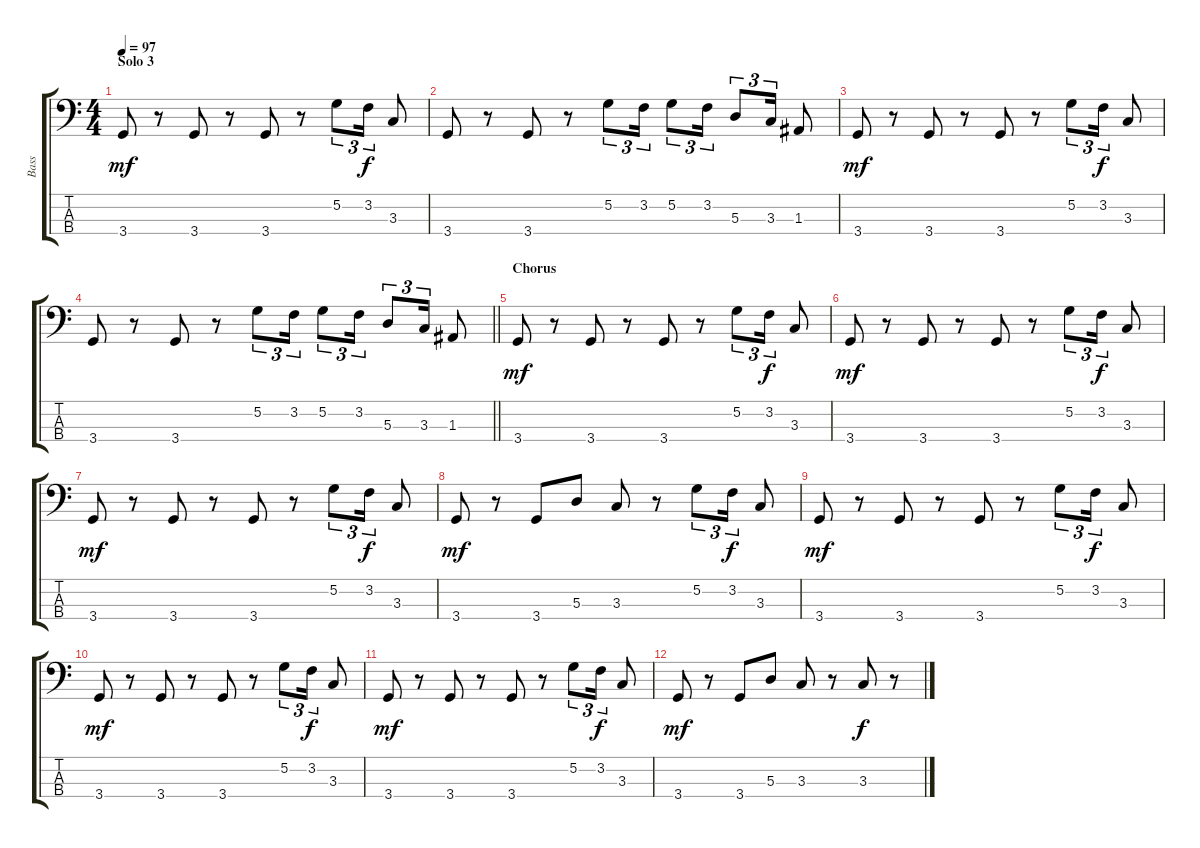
\track ("Bass" "Bass") {instrument electricbassfinger}
\staff {score tabs}
\tuning (G2 D2 A1 E1) {hide}
\ts (4 4)
\section ("" "Solo 3")
\tempo 97
\clef f4
\ks c
3.4.8{dy mf} r.8 3.4.8 r.8 3.4.8 r.8 5.2.8{tu (3 2)} 3.2.16{tu (3 2) dy f} 3.3.8 |
3.4.8 r.8 3.4.8 r.8 5.2.8{tu (3 2)} 3.2.16{tu (3 2)} 5.2.8{tu (3 2)} 3.2.16{tu (3 2)} 5.3.8{tu (3 2)} 3.3.16{tu (3 2)} 1.3.8 |
3.4.8{dy mf} r.8 3.4.8 r.8 3.4.8 r.8 5.2.8{tu (3 2)} 3.2.16{tu (3 2) dy f} 3.3.8 |
\barLineRight lightlight
3.4.8 r.8 3.4.8 r.8 5.2.8{tu (3 2)} 3.2.16{tu (3 2)} 5.2.8{tu (3 2)} 3.2.16{tu (3 2)} 5.3.8{tu (3 2)} 3.3.16{tu (3 2)} 1.3.8 |
\section ("" "Chorus")
3.4.8{dy mf} r.8 3.4.8 r.8 3.4.8 r.8 5.2.8{tu (3 2)} 3.2.16{tu (3 2) dy f} 3.3.8 |
3.4.8{dy mf} r.8 3.4.8 r.8 3.4.8 r.8 5.2.8{tu (3 2)} 3.2.16{tu (3 2) dy f} 3.3.8 |
3.4.8{dy mf} r.8 3.4.8 r.8 3.4.8 r.8 5.2.8{tu (3 2)} 3.2.16{tu (3 2) dy f} 3.3.8 |
3.4.8{dy mf} r.8 3.4.8 5.3.8 3.3.8 r.8 5.2.8{tu (3 2)} 3.2.16{tu (3 2) dy f} 3.3.8 |
3.4.8{dy mf} r.8 3.4.8 r.8 3.4.8 r.8 5.2.8{tu (3 2)} 3.2.16{tu (3 2) dy f} 3.3.8 |
3.4.8{dy mf} r.8 3.4.8 r.8 3.4.8 r.8 5.2.8{tu (3 2)} 3.2.16{tu (3 2) dy f} 3.3.8 |
3.4.8{dy mf} r.8 3.4.8 r.8 3.4.8 r.8 5.2.8{tu (3 2)} 3.2.16{tu (3 2) dy f} 3.3.8 |
3.4.8{dy mf} r.8 3.4.8 5.3.8 3.3.8 r.8 3.3.8{dy f} r.8
